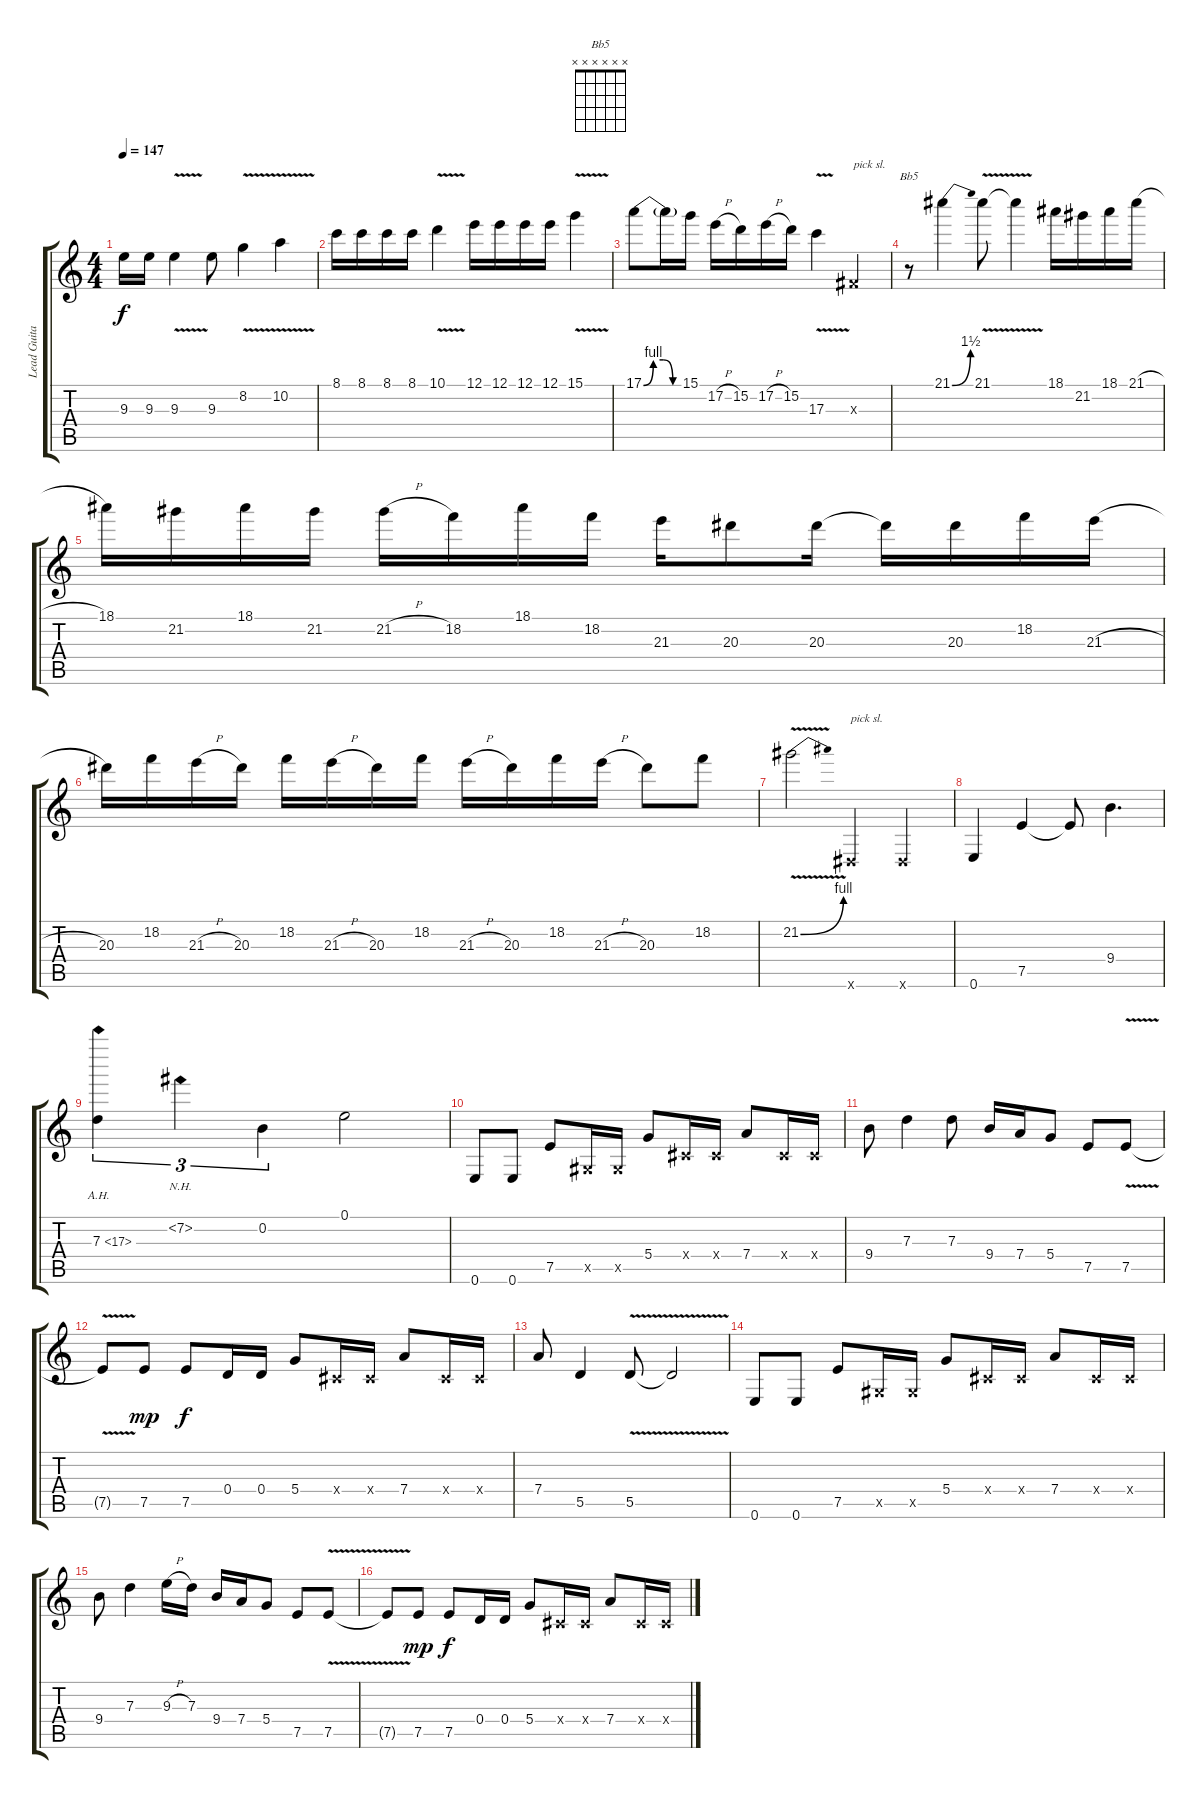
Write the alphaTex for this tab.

\track ("Lead Guitar" "Lead Guita") {instrument overdrivenguitar}
\staff {score tabs}
\tuning (E4 B3 G3 D3 A2 E2) {hide}
\chord ("Bb5" x x x x x x)
\ts (4 4)
\tempo 147
\clef g2
\ks c
9.3.16{dy f} 9.3.16 9.3{v}.4 9.3.8 8.2{v}.4 10.2{v}.4 |
8.1.16 8.1.16 8.1.16 8.1.16 10.1{v}.4 12.1.16 12.1.16 12.1.16 12.1.16 15.1{v}.4 |
17.1{be (custom 0 0 15 4 30 4 45 0 60 0)}.8 17.1{t}.16 15.1.16 17.2{h}.16 15.2.16 17.2{h}.16 15.2.16 17.3{v}.4 -1.3{x}.4{txt "pick sl."} |
r.8{ch "Bb5"} 21.1{be (bend 0 0 60 6)}.4 21.1{v}.8 21.1{t}.4 18.1.16 21.2.16 18.1.16 21.1{h}.16 |
18.1.16 21.2.16 18.1.16 21.2.16 21.2{h}.16 18.2.16 18.1.16 18.2.16 21.3.16 20.3.8 20.3.16 20.3{t}.16 20.3.16 18.2.16 21.3{h}.16 |
20.3.16 18.2.16 21.3{h}.16 20.3.16 18.2.16 21.3{h}.16 20.3.16 18.2.16 21.3{h}.16 20.3.16 18.2.16 21.3{h}.16 20.3.8 18.2.8 |
21.2{be (bend 0 0 60 4) v}.2 -1.6{x}.4{txt "pick sl."} -1.6{x}.4 |
0.6.4 7.5.4 7.5{t}.8 9.4.4{d} |
7.3{ah 10}.4{tu (3 2)} 7.2{nh}.4{tu (3 2)} 0.2.4{tu (3 2)} 0.1.2 |
0.6.8 0.6.8 7.5.8 -1.5{x}.16 -1.5{x}.16 5.4.8 -1.4{x}.16 -1.4{x}.16 7.4.8 -1.4{x}.16 -1.4{x}.16 |
9.4.8 7.3.4 7.3.8 9.4.16 7.4.16 5.4.8 7.5.8 7.5{v}.8 |
7.5{t}.8 7.5.8{dy mp} 7.5.8{dy f} 0.4.16 0.4.16 5.4.8 -1.4{x}.16 -1.4{x}.16 7.4.8 -1.4{x}.16 -1.4{x}.16 |
7.4.8 5.5.4 5.5{v}.8 5.5{t}.2 |
0.6.8 0.6.8 7.5.8 -1.5{x}.16 -1.5{x}.16 5.4.8 -1.4{x}.16 -1.4{x}.16 7.4.8 -1.4{x}.16 -1.4{x}.16 |
9.4.8 7.3.4 9.3{h}.16 7.3.16 9.4.16 7.4.16 5.4.8 7.5.8 7.5{v}.8 |
7.5{t}.8 7.5.8{dy mp} 7.5.8{dy f} 0.4.16 0.4.16 5.4.8 -1.4{x}.16 -1.4{x}.16 7.4.8 -1.4{x}.16 -1.4{x}.16
